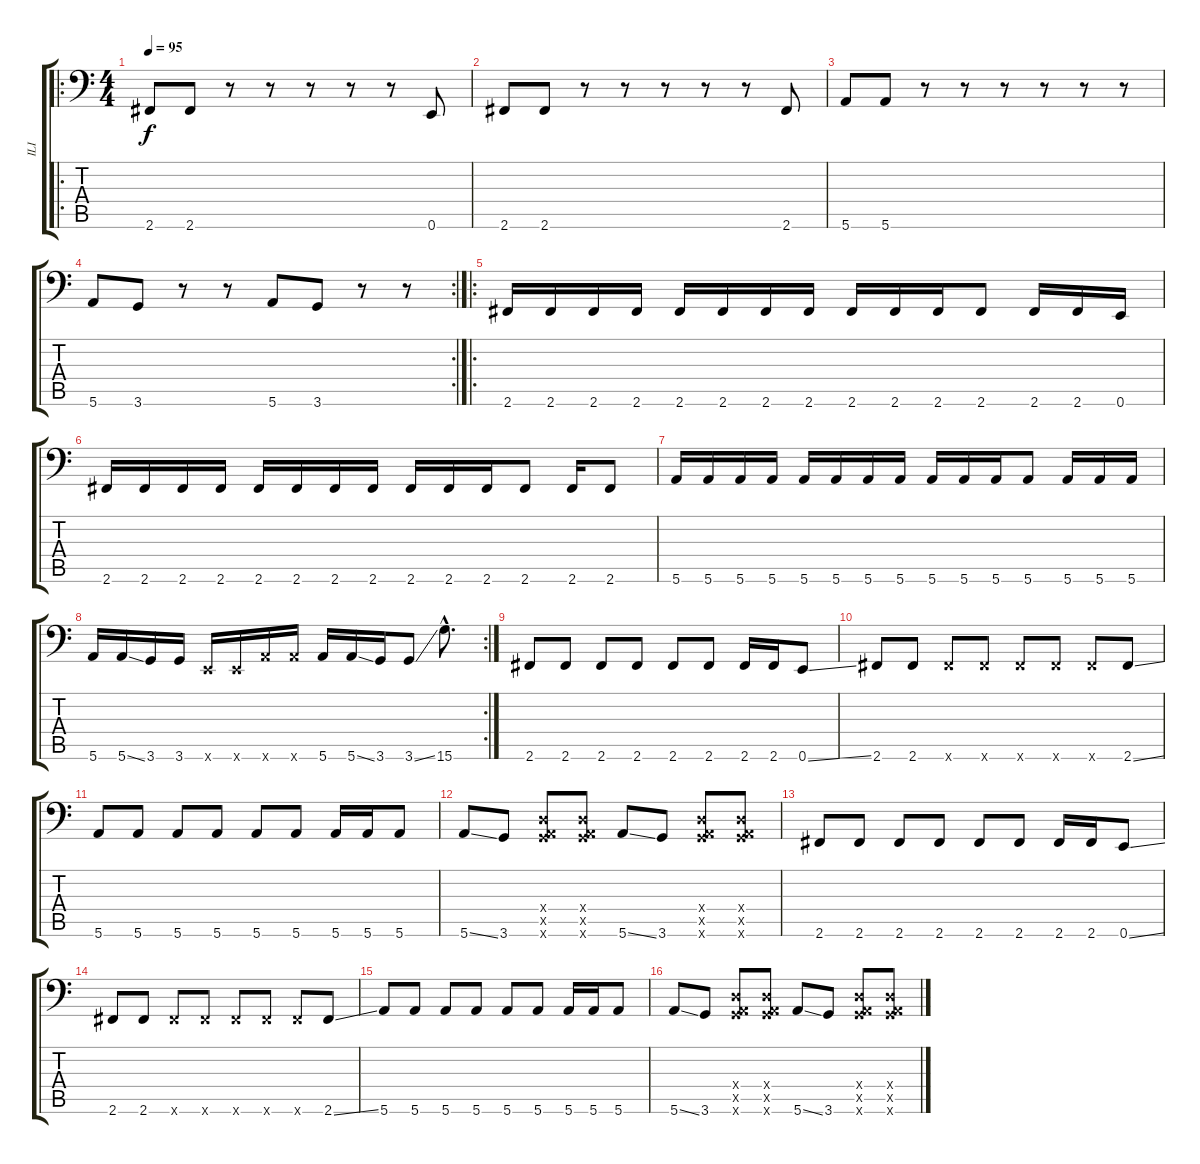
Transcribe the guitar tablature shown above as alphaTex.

\track ("ILI" "ILI") {instrument electricbasspick}
\staff {score tabs}
\tuning (E3 B2 G2 D2 A1 E1) {hide}
\ro
\ts (4 4)
\tempo 95
\clef f4
\ks c
2.6.8{dy f instrument electricbasspick} 2.6.8 r.8 r.8 r.8 r.8 r.8 0.6.8 |
2.6.8 2.6.8 r.8 r.8 r.8 r.8 r.8 2.6.8 |
5.6.8 5.6.8 r.8 r.8 r.8 r.8 r.8 r.8 |
\rc 2
5.6.8 3.6.8 r.8 r.8 5.6.8 3.6.8 r.8 r.8 |
\ro
2.6.16 2.6.16 2.6.16 2.6.16 2.6.16 2.6.16 2.6.16 2.6.16 2.6.16 2.6.16 2.6.16 2.6.8 2.6.16 2.6.16 0.6.16 |
2.6.16 2.6.16 2.6.16 2.6.16 2.6.16 2.6.16 2.6.16 2.6.16 2.6.16 2.6.16 2.6.16 2.6.8 2.6.16 2.6.8 |
5.6.16 5.6.16 5.6.16 5.6.16 5.6.16 5.6.16 5.6.16 5.6.16 5.6.16 5.6.16 5.6.16 5.6.8 5.6.16 5.6.16 5.6.16 |
\rc 2
5.6.16 5.6{ss}.16 3.6.16 3.6.16 0.6{x}.16 0.6{x}.16 5.6{x}.16 5.6{x}.16 5.6.16 5.6{ss}.16 3.6.16 3.6{ss}.8 15.6{hac}.8{d} |
2.6.8 2.6.8 2.6.8 2.6.8 2.6.8 2.6.8 2.6.16 2.6.16 0.6{ss}.8 |
2.6.8 2.6.8 2.6{x}.8 2.6{x}.8 2.6{x}.8 2.6{x}.8 2.6{x}.8 2.6{ss}.8 |
5.6.8 5.6.8 5.6.8 5.6.8 5.6.8 5.6.8 5.6.16 5.6.16 5.6.8 |
5.6{ss}.8 3.6.8 (0.4{x} 0.5{x} 3.6{x}).8 (0.4{x} 0.5{x} 3.6{x}).8 5.6{ss}.8 3.6.8 (0.4{x} 0.5{x} 3.6{x}).8 (0.4{x} 0.5{x} 3.6{x}).8 |
2.6.8 2.6.8 2.6.8 2.6.8 2.6.8 2.6.8 2.6.16 2.6.16 0.6{ss}.8 |
2.6.8 2.6.8 2.6{x}.8 2.6{x}.8 2.6{x}.8 2.6{x}.8 2.6{x}.8 2.6{ss}.8 |
5.6.8 5.6.8 5.6.8 5.6.8 5.6.8 5.6.8 5.6.16 5.6.16 5.6.8 |
5.6{ss}.8 3.6.8 (0.4{x} 0.5{x} 3.6{x}).8 (0.4{x} 0.5{x} 3.6{x}).8 5.6{ss}.8 3.6.8 (0.4{x} 0.5{x} 3.6{x}).8 (0.4{x} 0.5{x} 3.6{x}).8
